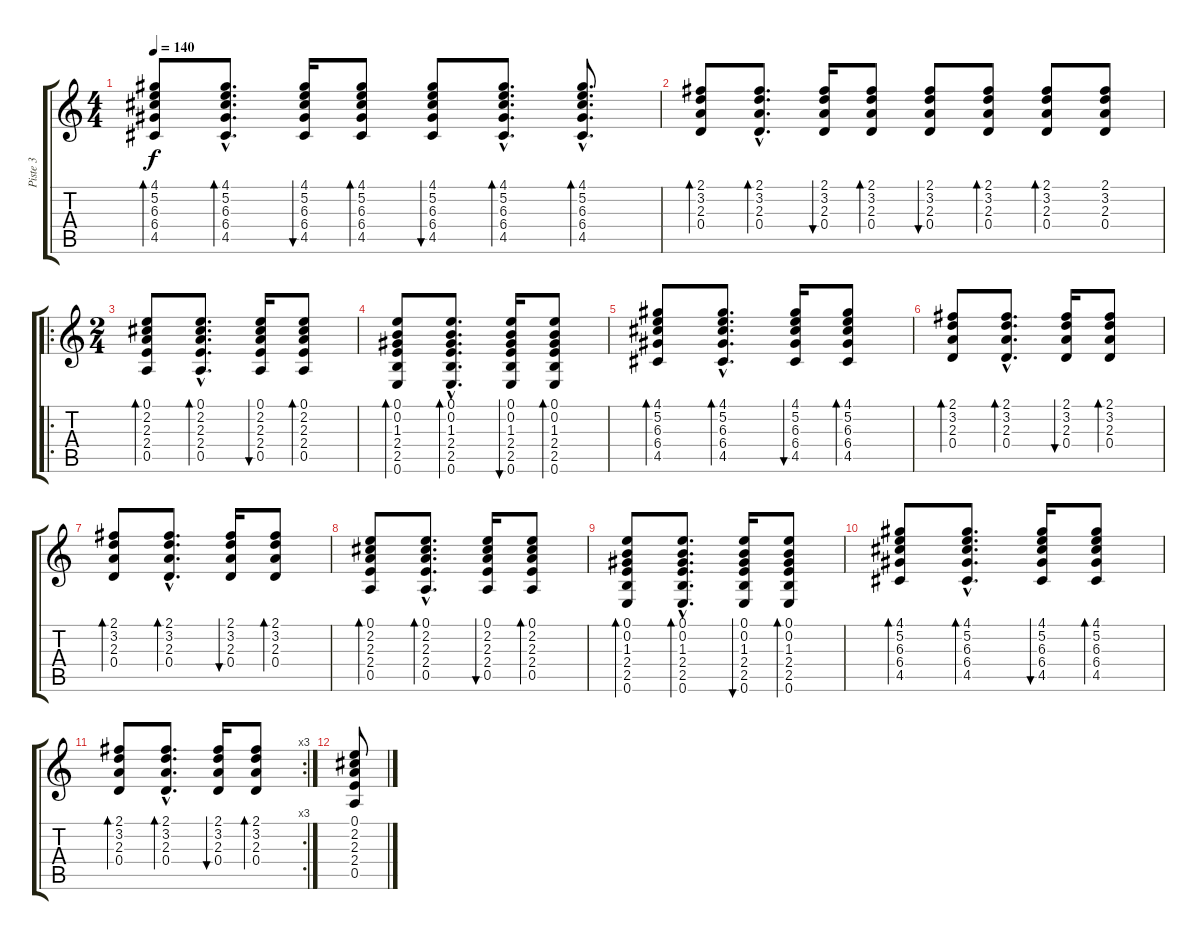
\track ("Piste 3" "Piste 3") {instrument acousticguitarsteel}
\staff {score tabs}
\tuning (E4 B3 G3 D3 A2 E2) {hide}
\ts (4 4)
\tempo 140
\clef g2
\ks c
(4.1 5.2 6.3 6.4 4.5).8{bd 60 dy f} (4.1{hac} 5.2{hac} 6.3{hac} 6.4{hac} 4.5{hac}).8{d bd 60} (4.1 5.2 6.3 6.4 4.5).16{bu 60} (4.1 5.2 6.3 6.4 4.5).8{bd 60} (4.1 5.2 6.3 6.4 4.5).8{bu 60} (4.1{hac} 5.2{hac} 6.3{hac} 6.4{hac} 4.5{hac}).8{d bd 60} (4.1{hac} 5.2{hac} 6.3{hac} 6.4{hac} 4.5{hac}).8{d bd 60} |
(2.1 3.2 2.3 0.4).8{bd 60} (2.1{hac} 3.2{hac} 2.3{hac} 0.4{hac}).8{d bd 60} (2.1 3.2 2.3 0.4).16{bu 60} (2.1 3.2 2.3 0.4).8{bd 60} (2.1 3.2 2.3 0.4).8{bu 60} (2.1 3.2 2.3 0.4).8{bd 60} (2.1 3.2 2.3 0.4).8{bd 60} (2.1 3.2 2.3 0.4).8 |
\ro
\ts (2 4)
(0.1 2.2 2.3 2.4 0.5).8{bd 60} (0.1{hac} 2.2{hac} 2.3{hac} 2.4{hac} 0.5{hac}).8{d bd 60} (0.1 2.2 2.3 2.4 0.5).16{bu 60} (0.1 2.2 2.3 2.4 0.5).8{bd 60} |
(0.1 0.2 1.3 2.4 2.5 0.6).8{bd 60} (0.1{hac} 0.2{hac} 1.3{hac} 2.4{hac} 2.5{hac} 0.6{hac}).8{d bd 60} (0.1 0.2 1.3 2.4 2.5 0.6).16{bu 60} (0.1 0.2 1.3 2.4 2.5 0.6).8{bd 60} |
(4.1 5.2 6.3 6.4 4.5).8{bd 60} (4.1{hac} 5.2{hac} 6.3{hac} 6.4{hac} 4.5{hac}).8{d bd 60} (4.1 5.2 6.3 6.4 4.5).16{bu 60} (4.1 5.2 6.3 6.4 4.5).8{bd 60} |
(2.1 3.2 2.3 0.4).8{bd 60} (2.1{hac} 3.2{hac} 2.3{hac} 0.4{hac}).8{d bd 60} (2.1 3.2 2.3 0.4).16{bu 60} (2.1 3.2 2.3 0.4).8{bd 60} |
(2.1 3.2 2.3 0.4).8{bd 60} (2.1{hac} 3.2{hac} 2.3{hac} 0.4{hac}).8{d bd 60} (2.1 3.2 2.3 0.4).16{bu 60} (2.1 3.2 2.3 0.4).8{bd 60} |
(0.1 2.2 2.3 2.4 0.5).8{bd 60} (0.1{hac} 2.2{hac} 2.3{hac} 2.4{hac} 0.5{hac}).8{d bd 60} (0.1 2.2 2.3 2.4 0.5).16{bu 60} (0.1 2.2 2.3 2.4 0.5).8{bd 60} |
(0.1 0.2 1.3 2.4 2.5 0.6).8{bd 60} (0.1{hac} 0.2{hac} 1.3{hac} 2.4{hac} 2.5{hac} 0.6{hac}).8{d bd 60} (0.1 0.2 1.3 2.4 2.5 0.6).16{bu 60} (0.1 0.2 1.3 2.4 2.5 0.6).8{bd 60} |
(4.1 5.2 6.3 6.4 4.5).8{bd 60} (4.1{hac} 5.2{hac} 6.3{hac} 6.4{hac} 4.5{hac}).8{d bd 60} (4.1 5.2 6.3 6.4 4.5).16{bu 60} (4.1 5.2 6.3 6.4 4.5).8{bd 60} |
\rc 3
(2.1 3.2 2.3 0.4).8{bd 60} (2.1{hac} 3.2{hac} 2.3{hac} 0.4{hac}).8{d bd 60} (2.1 3.2 2.3 0.4).16{bu 60} (2.1 3.2 2.3 0.4).8{bd 60} |
(0.1 2.2 2.3 2.4 0.5).8
